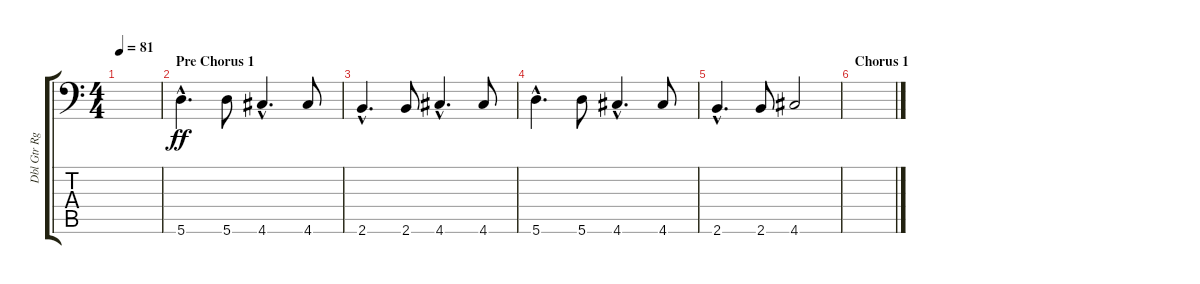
\track ("Dbl Gtr Rght" "Dbl Gtr Rg") {instrument overdrivenguitar}
\staff {score tabs}
\tuning (E4 B3 G3 D3 A2 A1) {hide}
\ts (4 4)
\tempo 81
\clef f4
\ks c
|
\section ("" "Pre Chorus 1")
5.6{hac}.4{d dy ff} 5.6.8 4.6{hac}.4{d} 4.6.8 |
2.6{hac}.4{d} 2.6.8 4.6{hac}.4{d} 4.6.8 |
5.6{hac}.4{d} 5.6.8 4.6{hac}.4{d} 4.6.8 |
2.6{hac}.4{d} 2.6.8 4.6.2 |
\section ("" "Chorus 1")
